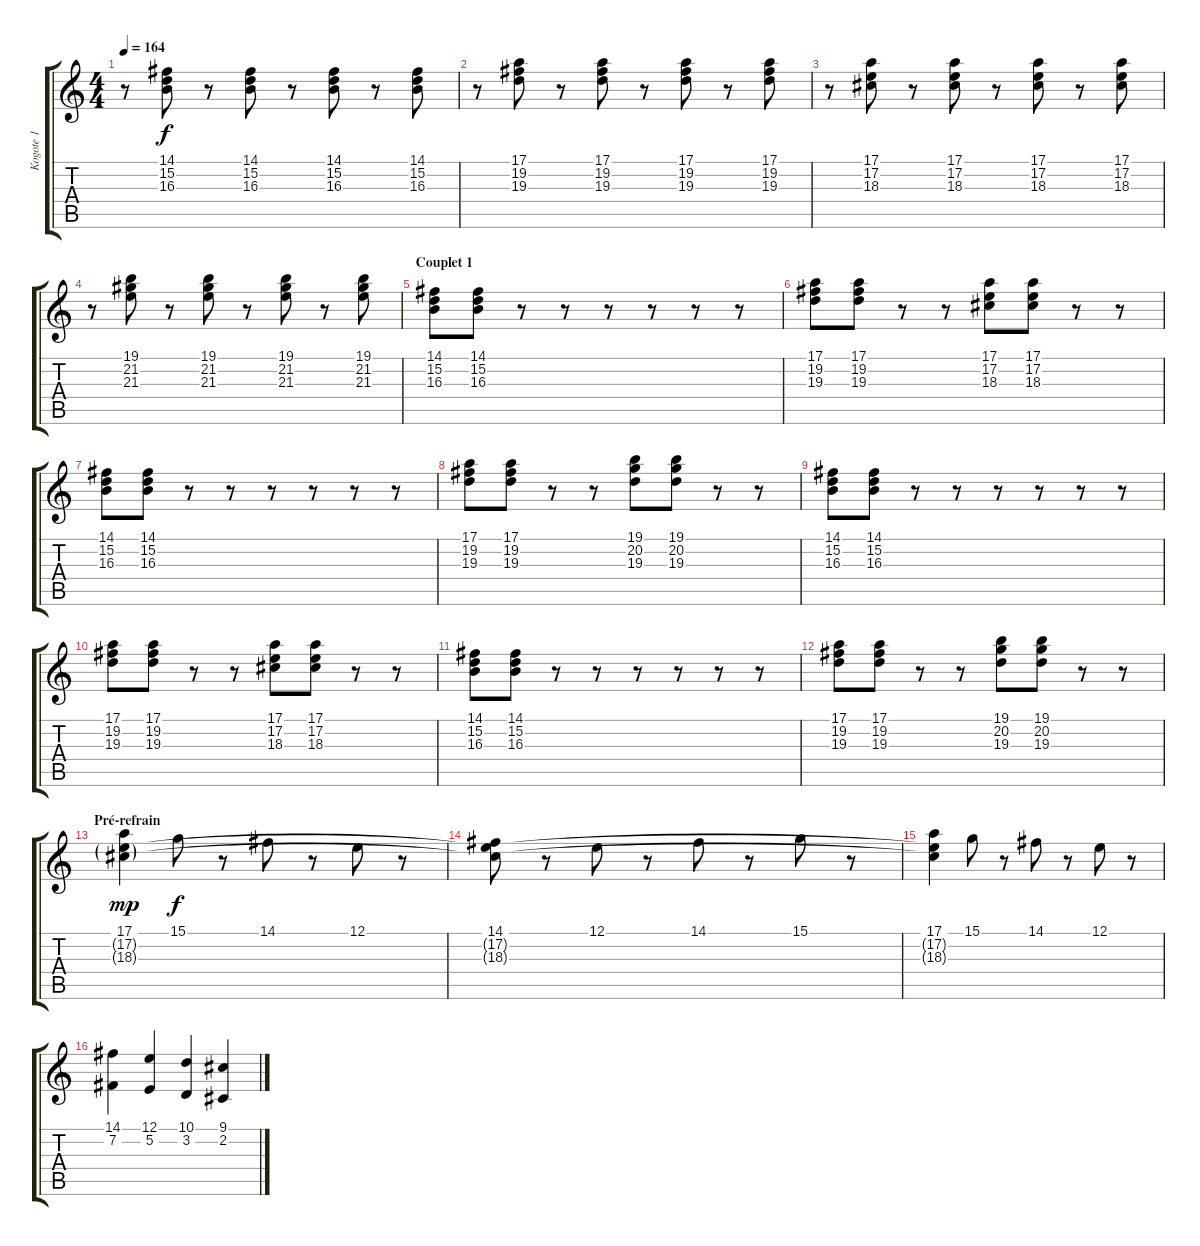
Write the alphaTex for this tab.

\track ("Kogote 1" "Kogote 1") {instrument drawbarorgan}
\staff {score tabs}
\tuning (E4 B3 G3 D3 A2 E2) {hide}
\ts (4 4)
\tempo 164
\clef g2
\ks c
r.8{dy f} (14.1 15.2 16.3).8 r.8 (14.1 15.2 16.3).8 r.8 (14.1 15.2 16.3).8 r.8 (14.1 15.2 16.3).8 |
r.8 (17.1 19.2 19.3).8 r.8 (17.1 19.2 19.3).8 r.8 (17.1 19.2 19.3).8 r.8 (17.1 19.2 19.3).8 |
r.8 (17.1 17.2 18.3).8 r.8 (17.1 17.2 18.3).8 r.8 (17.1 17.2 18.3).8 r.8 (17.1 17.2 18.3).8 |
r.8 (19.1 21.2 21.3).8 r.8 (19.1 21.2 21.3).8 r.8 (19.1 21.2 21.3).8 r.8 (19.1 21.2 21.3).8 |
\section ("" "Couplet 1")
(14.1 15.2 16.3).8 (14.1 15.2 16.3).8 r.8 r.8 r.8 r.8 r.8 r.8 |
(17.1 19.2 19.3).8 (17.1 19.2 19.3).8 r.8 r.8 (17.1 17.2 18.3).8 (17.1 17.2 18.3).8 r.8 r.8 |
(14.1 15.2 16.3).8 (14.1 15.2 16.3).8 r.8 r.8 r.8 r.8 r.8 r.8 |
(17.1 19.2 19.3).8 (17.1 19.2 19.3).8 r.8 r.8 (19.1 20.2 19.3).8 (19.1 20.2 19.3).8 r.8 r.8 |
(14.1 15.2 16.3).8 (14.1 15.2 16.3).8 r.8 r.8 r.8 r.8 r.8 r.8 |
(17.1 19.2 19.3).8 (17.1 19.2 19.3).8 r.8 r.8 (17.1 17.2 18.3).8 (17.1 17.2 18.3).8 r.8 r.8 |
(14.1 15.2 16.3).8 (14.1 15.2 16.3).8 r.8 r.8 r.8 r.8 r.8 r.8 |
(17.1 19.2 19.3).8 (17.1 19.2 19.3).8 r.8 r.8 (19.1 20.2 19.3).8 (19.1 20.2 19.3).8 r.8 r.8 |
\section ("" "Pré-refrain")
(17.1 17.2{g} 18.3{g}).4{dy mp} 15.1.8{dy f} r.8 14.1.8 r.8 12.1.8 r.8 |
(14.1 17.2{t} 18.3{t}).8 r.8 12.1.8 r.8 14.1.8 r.8 15.1.8 r.8 |
(17.1 17.2{t} 18.3{t}).4 15.1.8 r.8 14.1.8 r.8 12.1.8 r.8 |
(14.1 7.2).4 (12.1 5.2).4 (10.1 3.2).4 (9.1 2.2).4
